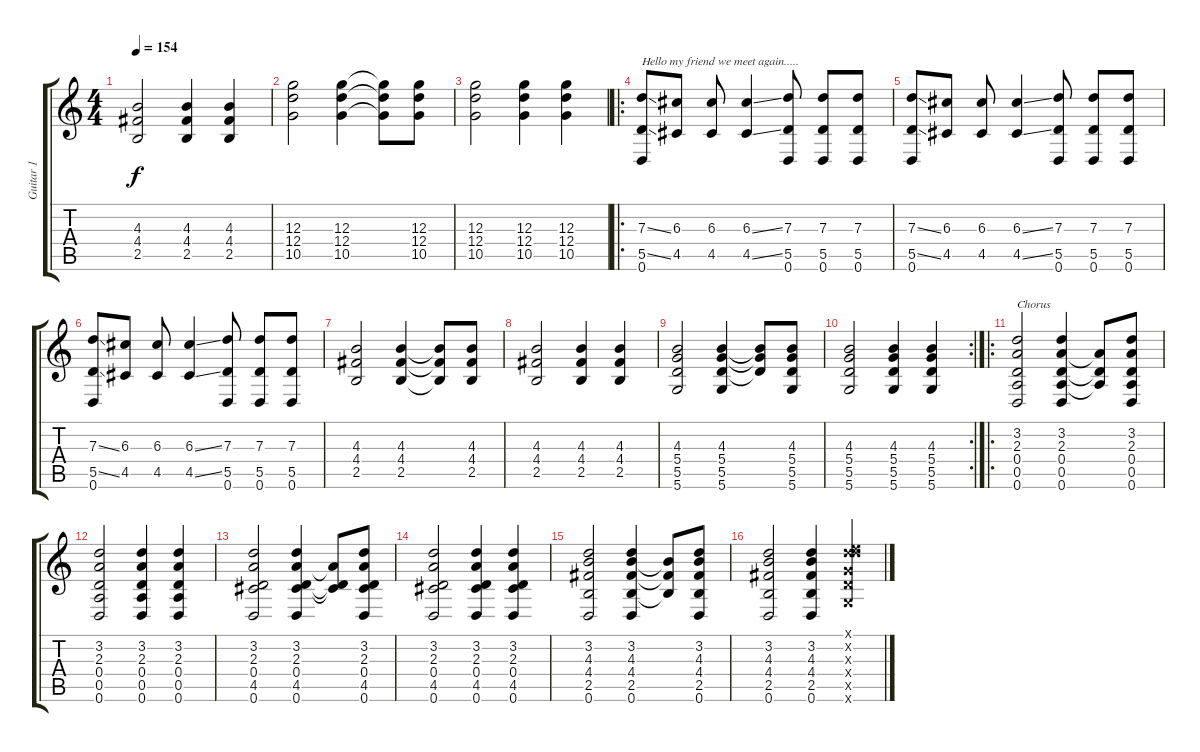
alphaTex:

\track ("Guitar 1" "Guitar 1") {instrument distortionguitar}
\staff {score tabs}
\tuning (E4 B3 G3 D3 A2 D2) {hide}
\ts (4 4)
\tempo 154
\clef g2
\ks c
(4.3 4.4 2.5).2{dy f} (4.3 4.4 2.5).4 (4.3 4.4 2.5).4 |
(12.3 12.4 10.5).2 (12.3 12.4 10.5).4 (12.3{t} 12.4{t} 10.5{t}).8 (12.3 12.4 10.5).8 |
(12.3 12.4 10.5).2 (12.3 12.4 10.5).4 (12.3 12.4 10.5).4 |
\ro
(7.3{ss} 5.5{ss} 0.6).8{txt "Hello my friend we meet again....."} (6.3 4.5).8 (6.3 4.5).8 (6.3{ss} 4.5{ss}).4 (7.3 5.5 0.6).8 (7.3 5.5 0.6).8 (7.3 5.5 0.6).8 |
(7.3{ss} 5.5{ss} 0.6).8 (6.3 4.5).8 (6.3 4.5).8 (6.3{ss} 4.5{ss}).4 (7.3 5.5 0.6).8 (7.3 5.5 0.6).8 (7.3 5.5 0.6).8 |
(7.3{ss} 5.5{ss} 0.6).8 (6.3 4.5).8 (6.3 4.5).8 (6.3{ss} 4.5{ss}).4 (7.3 5.5 0.6).8 (7.3 5.5 0.6).8 (7.3 5.5 0.6).8 |
(4.3 4.4 2.5).2 (4.3 4.4 2.5).4 (4.3{t} 4.4{t} 2.5{t}).8 (4.3 4.4 2.5).8 |
(4.3 4.4 2.5).2 (4.3 4.4 2.5).4 (4.3 4.4 2.5).4 |
(4.3 5.4 5.5 5.6).2 (4.3 5.4 5.5 5.6).4 (4.3{t} 5.4{t} 5.5{t}).8 (4.3 5.4 5.5 5.6).8 |
\rc 2
(4.3 5.4 5.5 5.6).2 (4.3 5.4 5.5 5.6).4 (4.3 5.4 5.5 5.6).4 |
\ro
(3.2 2.3 0.4 0.5 0.6).2{txt "Chorus"} (3.2 2.3 0.4 0.5 0.6).4 (2.3{t} 0.4{t} 0.5{t}).8 (3.2 2.3 0.4 0.5 0.6).8 |
(3.2 2.3 0.4 0.5 0.6).2 (3.2 2.3 0.4 0.5 0.6).4 (3.2 2.3 0.4 0.5 0.6).4 |
(3.2 2.3 0.4 4.5 0.6).2 (3.2 2.3 0.4 4.5 0.6).4 (2.3{t} 0.4{t} 4.5{t}).8 (3.2 2.3 0.4 4.5 0.6).8 |
(3.2 2.3 0.4 4.5 0.6).2 (3.2 2.3 0.4 4.5 0.6).4 (3.2 2.3 0.4 4.5 0.6).4 |
(3.2 4.3 4.4 2.5 0.6).2 (3.2 4.3 4.4 2.5 0.6).4 (4.3{t} 4.4{t} 2.5{t}).8 (3.2 4.3 4.4 2.5 0.6).8 |
(3.2 4.3 4.4 2.5 0.6).2 (3.2 4.3 4.4 2.5 0.6).4 (0.1{x} 3.2{x} 7.3{x} 5.4{x} 5.5{x} 5.6{x}).4
